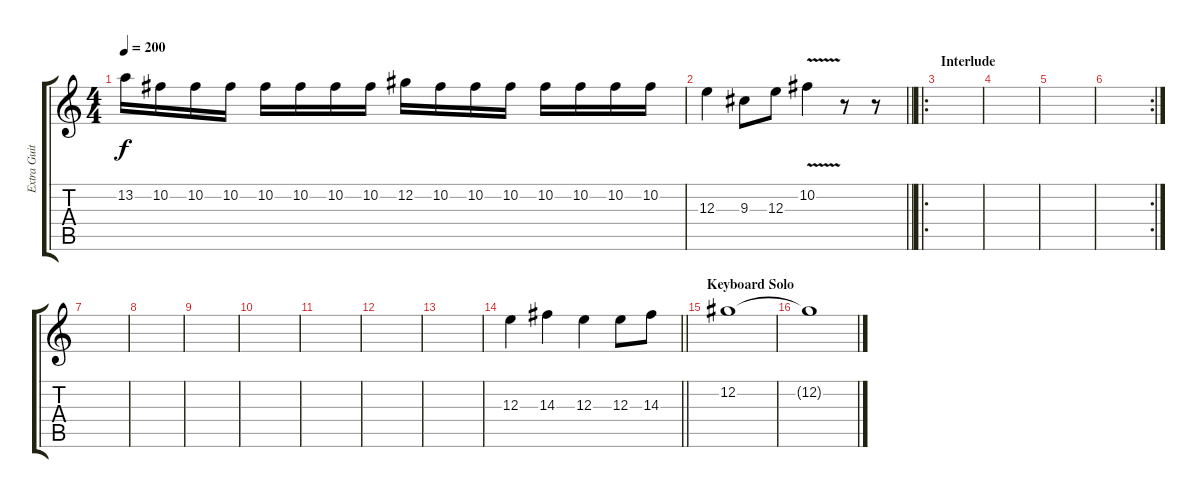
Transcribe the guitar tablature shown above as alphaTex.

\track ("Extra Guitar I" "Extra Guit") {instrument distortionguitar}
\staff {score tabs}
\tuning (Db4 Ab3 E3 B2 Gb2 Db2) {hide}
\ts (4 4)
\tempo 200
\clef g2
\ks c
13.2.16{dy f} 10.2.16 10.2.16 10.2.16 10.2.16 10.2.16 10.2.16 10.2.16 12.2.16 10.2.16 10.2.16 10.2.16 10.2.16 10.2.16 10.2.16 10.2.16 |
\barLineRight lightlight
12.3.4 9.3.8 12.3.8 10.2{v}.4 r.8 r.8 |
\ro
\section ("" "Interlude")
|
|
|
\rc 2
|
|
|
|
|
|
|
|
\barLineRight lightlight
12.3.4 14.3.4 12.3.4 12.3.8 14.3.8 |
\section ("" "Keyboard Solo")
12.2.1 |
12.2{t}.1{volume 0}
